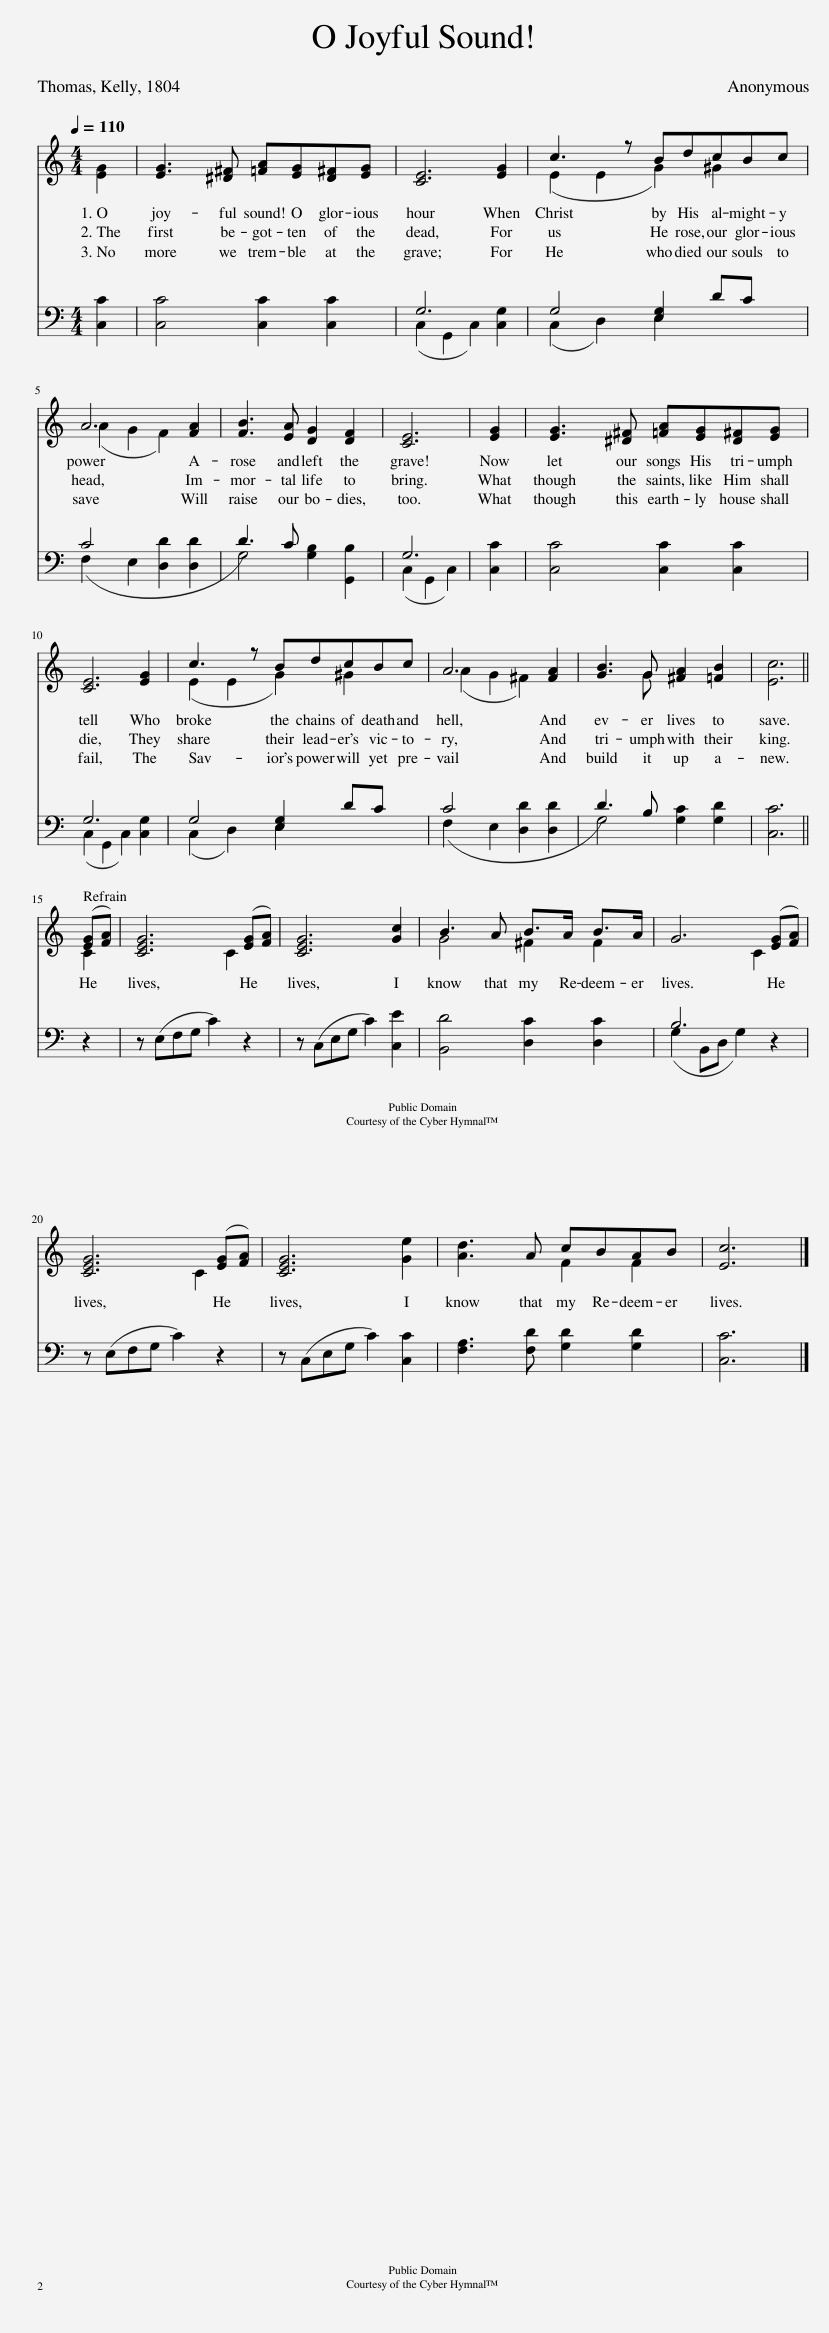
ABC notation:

X:1
%%score ( 1 2 ) ( 3 4 )
L:1/8
Q:1/4=110
M:4/4
I:linebreak $
K:C
V:1 treble
V:2 treble
V:3 bass
V:4 bass
V:1
 [EG]2 | [EG]3 [^D^F] [=FA][EG][D^F][EG] | [CE]6 [EG]2 | c3 z BdcBc |$ A6 [FA]2 | %5
 [FB]3 [EA] [DG]2 [DF]2 | [CE]6 | [EG]2 | [EG]3 [^D^F] [=FA][EG][D^F][EG] |$ [CE]6 [EG]2 | %10
 c3 z BdcBc | A6 [^FA]2 | [GB]3 G [^FA]2 [=FB]2 | [Ec]6 ||$ ([EG][FA]) | %15
 [CEG]6 ([EG][FA]) | [CEG]6 [Gc]2 | B3 A B>A B>A | G6 ([EG][FA]) |$ [CEG]6 ([EG][FA]) | %20
 [CEG]6 [Ge]2 | [Ad]3 A cBAB | [Ec]6 |] %23
V:2
 x2 | x8 | x8 | (E2 E2 G2) ^G2 x |$ (A2 G2 F2) x2 | %5
 x8 | x6 | x2 | x8 |$ x8 | %10
 (E2 E2 G2) ^G2 x | (A2 G2 ^F2) x2 | x3 G x4 | x6 ||$ C2 | %15
 x5 C2 x | x8 | G4 ^F2 F2 | x5 C2 x |$ x5 C2 x | %20
 x8 | x4 F2 F2 | x6 |] %23
V:3
 [C,C]2 | [C,C]4 [C,C]2 [C,C]2 | G,6 [C,G,]2 | G,4 [E,G,]2 DC x |$ C4 [D,D]2 [D,D]2 | %5
 D3 C [G,B,]2 [G,,B,]2 | G,6 | [C,C]2 | [C,C]4 [C,C]2 [C,C]2 |$ G,6 [C,G,]2 | %10
 G,4 [E,G,]2 DC x | C4 [D,D]2 [D,D]2 | D3 B, [G,C]2 [G,D]2 | [C,C]6 ||$ z2 | %15
 z (E,F,G, C2) z2 | z (C,E,G, C2) [C,E]2 | [B,,D]4 [D,C]2 [D,C]2 | B,6 z2 |$ z (E,F,G, C2) z2 | %20
 z (C,E,G, C2) [C,C]2 | [F,A,]3 [F,D] [G,D]2 [G,D]2 | [C,C]6 |] %23
V:4
 x2 | x8 | (C,2 G,,2 C,2) x2 | (C,2 D,2) E,2 x3 |$ F,2 E,2 x4 | %5
 G,4 x4 | (C,2 G,,2 C,2) | x2 | x8 |$ (C,2 G,,2 C,2) x2 | %10
 (C,2 D,2) E,2 x3 | F,2 E,2 x4 | G,4 x4 | x6 ||$ x2 | %15
 x8 | x8 | x8 | (G,2 B,,D, G,2) x2 |$ x8 | %20
 x8 | x8 | x6 |] %23
